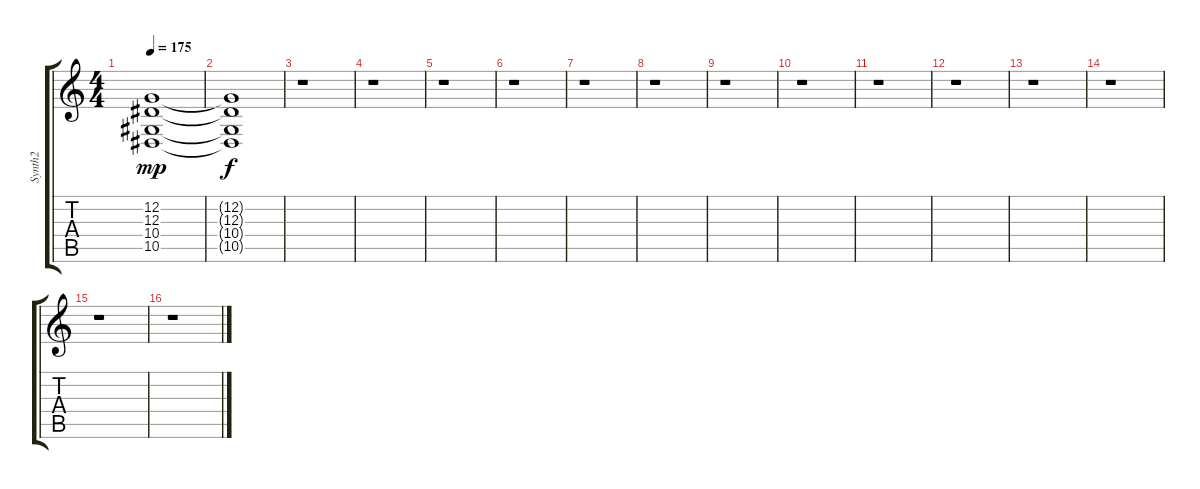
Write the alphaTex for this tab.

\track ("Synth2" "Synth2") {instrument synthstrings1}
\staff {score tabs}
\tuning (C4 G3 Eb3 Bb2 F2 C2) {hide}
\ts (4 4)
\tempo 175
\clef g2
\ks c
(12.2 12.3 10.4 10.5).1{dy mp} |
(12.2{t} 12.3{t} 10.4{t} 10.5{t}).1{dy f} |
r.1 |
r.1 |
r.1 |
r.1 |
r.1 |
r.1 |
r.1 |
r.1 |
r.1 |
r.1 |
r.1 |
r.1 |
r.1 |
r.1
